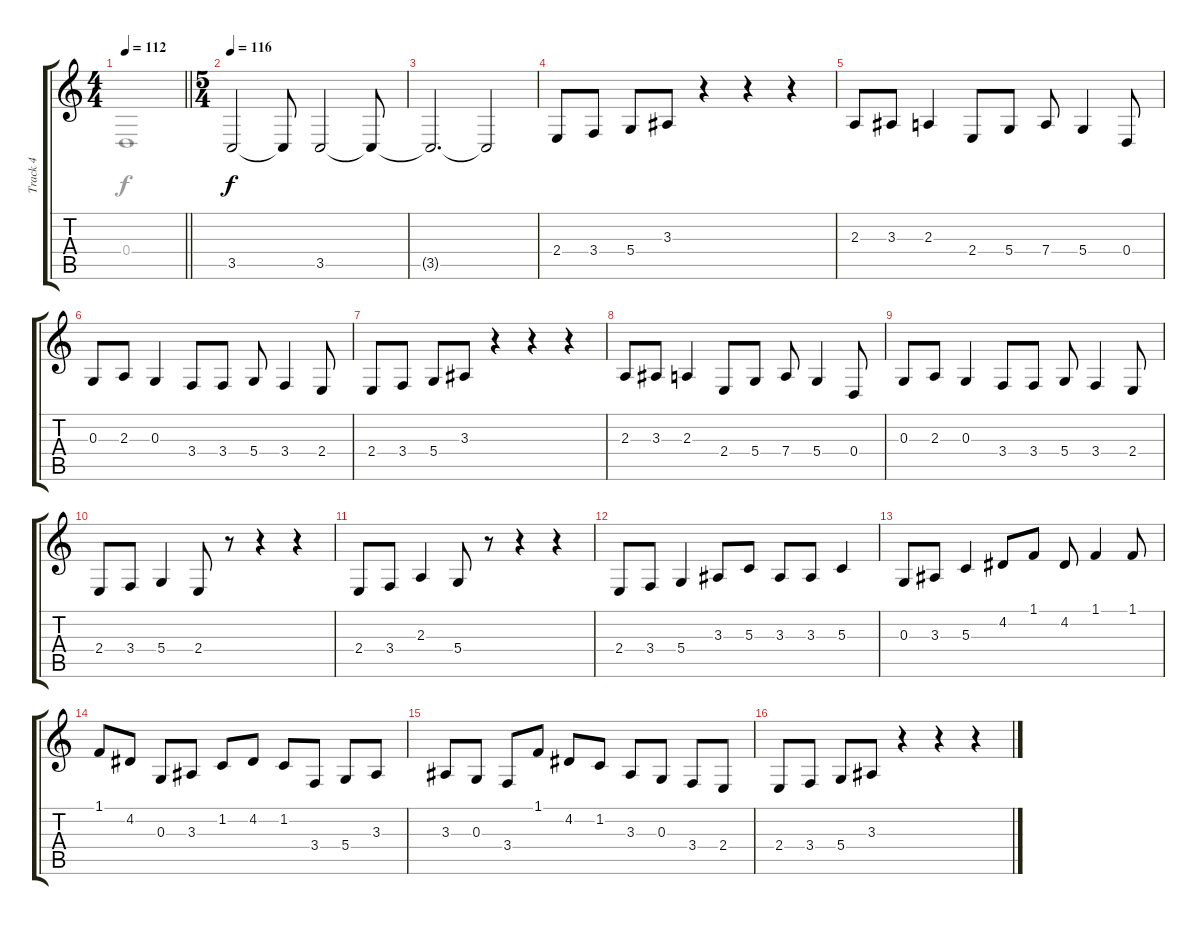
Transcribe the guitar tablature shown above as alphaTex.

\track ("Track 4" "Track 4") {instrument violin}
\staff {score tabs}
\tuning (E4 B3 G3 D3 A2 E2) {hide}
\voice
\ts (4 4)
\tempo 112
\clef g2
\barLineRight lightlight
\ks c
|
\ts (5 4)
\tempo 116
3.5.2 3.5{t}.8 3.5.2 3.5{t}.8 |
3.5{t}.2{d} 3.5{t}.2 |
2.4.8 3.4.8 5.4.8 3.3.8 r.4 r.4 r.4 |
2.3.8 3.3.8 2.3.4 2.4.8 5.4.8 7.4.8 5.4.4 0.4.8 |
0.3.8 2.3.8 0.3.4 3.4.8 3.4.8 5.4.8 3.4.4 2.4.8 |
2.4.8 3.4.8 5.4.8 3.3.8 r.4 r.4 r.4 |
2.3.8 3.3.8 2.3.4 2.4.8 5.4.8 7.4.8 5.4.4 0.4.8 |
0.3.8 2.3.8 0.3.4 3.4.8 3.4.8 5.4.8 3.4.4 2.4.8 |
2.4.8 3.4.8 5.4.4 2.4.8 r.8 r.4 r.4 |
2.4.8 3.4.8 2.3.4 5.4.8 r.8 r.4 r.4 |
2.4.8 3.4.8 5.4.4 3.3.8 5.3.8 3.3.8 3.3.8 5.3.4 |
0.3.8 3.3.8 5.3.4 4.2.8 1.1.8 4.2.8 1.1.4 1.1.8 |
1.1.8 4.2.8 0.3.8 3.3.8 1.2.8 4.2.8 1.2.8 3.4.8 5.4.8 3.3.8 |
3.3.8 0.3.8 3.4.8 1.1.8 4.2.8 1.2.8 3.3.8 0.3.8 3.4.8 2.4.8 |
2.4.8 3.4.8 5.4.8 3.3.8 r.4 r.4 r.4
\voice
\clef g2
\ottava regular
\simile none
\barLineRight lightlight
\ks c
0.4.1{dy f} |
|
|
|
|
|
|
|
|
|
|
|
|
|
|
